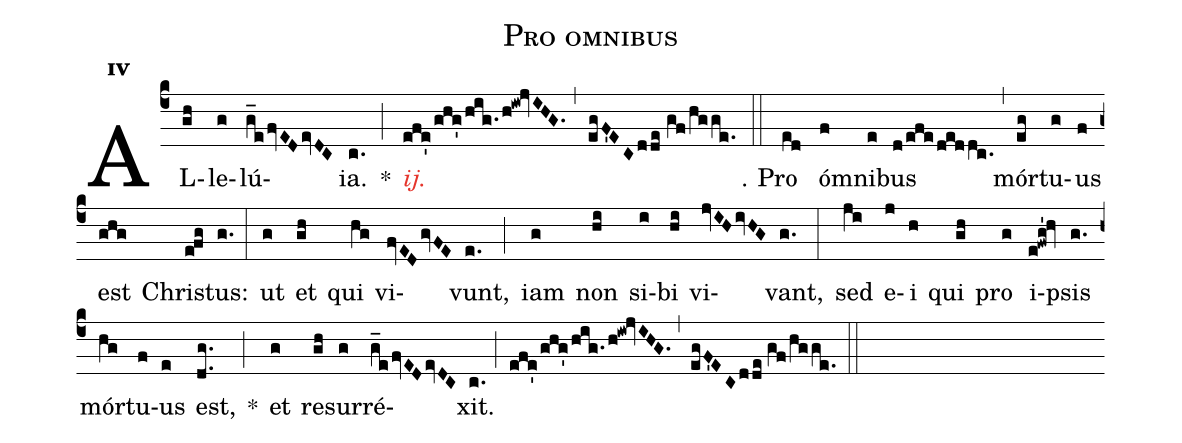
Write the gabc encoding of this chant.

name:Pro omnibus;
mode:4;
office-part:Alleluia;
%%
(c4) AL(gh)le(g)lú(g_e/fvED/evDC)ia.(c.) *(;)
<c><i>ij.</i></c>(efe'/ghg'/hig./h!iw!jvIHG.) (,)
(egF'EC/dde//gf/hgge.) (::)
℣. Pro(ed) óm(f)ni(e)bus(d/efe/deddc.) (,)
mór(eg)tu(g)us(f) est(ghg) Chri(e!fg)stus:(g.) (:)
ut(g) et(gh) qui(hg) vi(fvED/gvFE)vunt,(e.) (;)
iam(g) non(hi) si(i)bi(hi) vi(jvIH/ivHG)vant,(g.) (:)
sed(ji) e(j)i(h) qui(gh) pro(g) i(e!fwg'!hv)psis(g.) mór(hg)tu(f)us(e) est,(dg..) *(;)
et(g) re(gh)sur(g)ré(g_e/fvED/evDC)xit.(c.) (;)
(efe'/ghg'/hig./h!iw!jvIHG.) (,)
(egF'EC/dde//gf/hgge.) (::)
